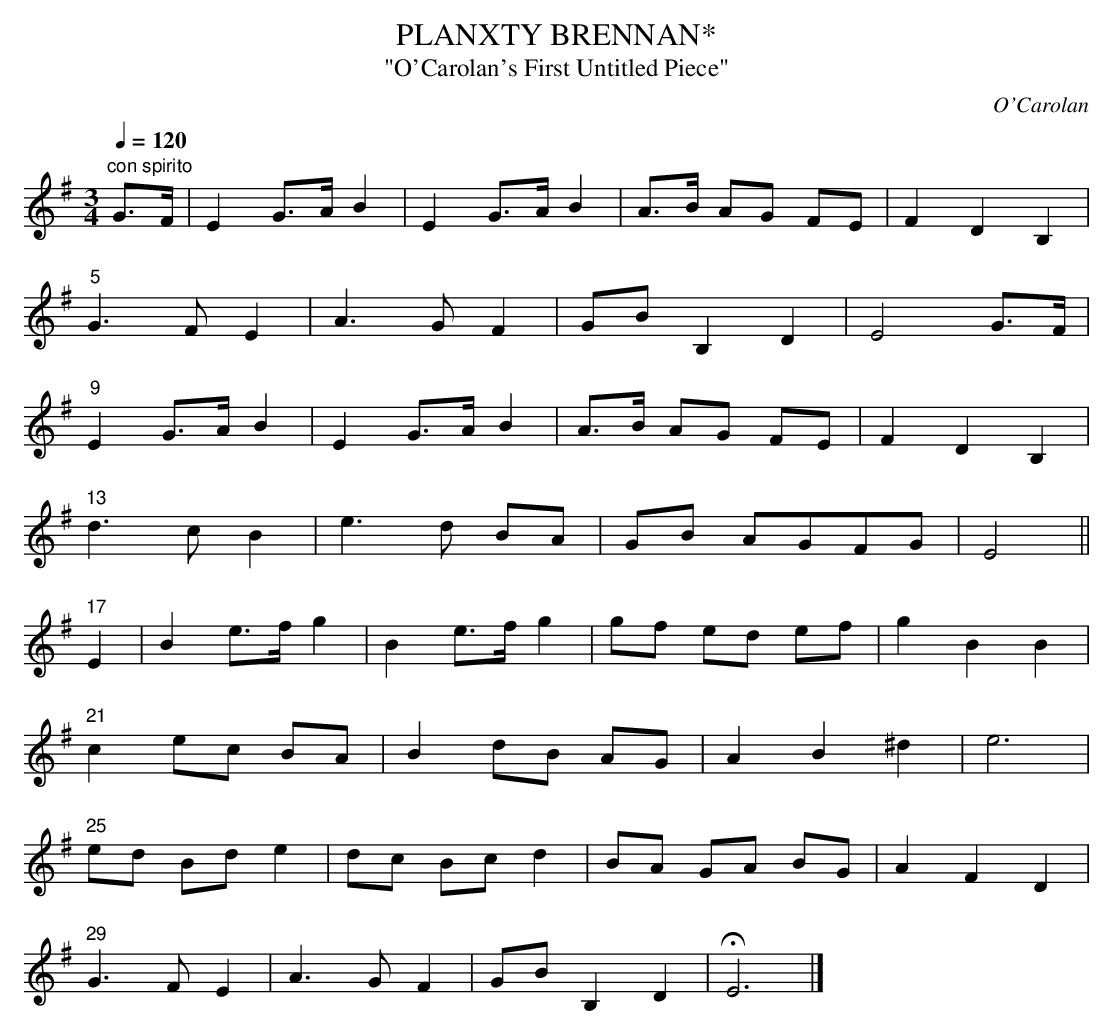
X:1
T:PLANXTY BRENNAN*
T:"O'Carolan's First Untitled Piece"
C:O'Carolan
Q:1/4=120
M:3/4
L:1/8
K:Em
"con spirito"
G>F|E2 G>A B2|E2 G>A B2|A>B AG FE|F2 D2 B,2|
"5"G3F E2|A3G F2|GB B,2 D2|E4 G>F|
"9"E2 G>A B2|E2 G>A B2|A>B AG FE|F2 D2 B,2|
"13"d3c B2|e3d BA|GB AGFG|E4||
"17"E2|B2 e>f g2|B2 e>f g2|gf ed ef|g2 B2 B2|
"21"c2 ec BA|B2 dB AG|A2 B2 ^d2|e6|
"25"ed Bd e2|dc Bc d2|BA GA BG|A2 F2 D2|
"29"G3F E2|A3G F2|GB B,2 D2|HE6|]
